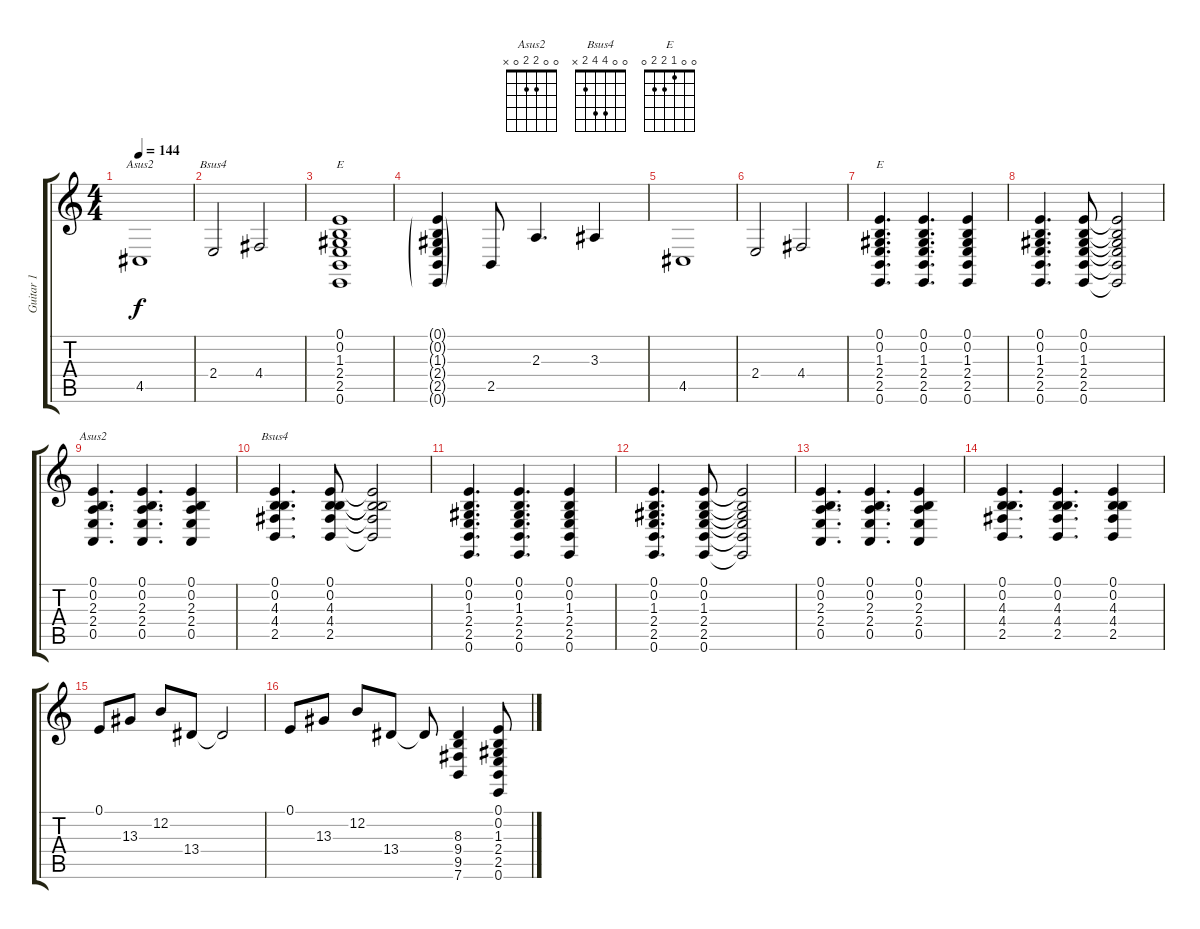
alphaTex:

\track ("Guitar 1" "Guitar 1") {instrument tenorsax}
\staff {score tabs}
\tuning (E4 B3 G3 D3 A2 E2) {hide}
\chord ("Asus2" x x x x x x)
\chord ("Bsus4" x x x x x x)
\chord ("E" x x x x x x)
\chord ("E" 0 0 1 2 2 0)
\chord ("Asus2" 0 0 2 2 0 x)
\chord ("Bsus4" 0 0 4 4 2 x)
\ts (4 4)
\tempo 144
\clef g2
\ks c
4.5.1{ch "Asus2" dy f} |
2.4.2{ch "Bsus4"} 4.4.2 |
(0.1 0.2 1.3 2.4 2.5 0.6).1{ch "E"} |
(0.1{g} 0.2{g} 1.3{g} 2.4{g} 2.5{g} 0.6{g}).4 2.5.8 2.3.4{d} 3.3.4 |
4.5.1 |
2.4.2 4.4.2 |
(0.1 0.2 1.3 2.4 2.5 0.6).4{d ch "E"} (0.1 0.2 1.3 2.4 2.5 0.6).4{d} (0.1 0.2 1.3 2.4 2.5 0.6).4 |
(0.1 0.2 1.3 2.4 2.5 0.6).4{d} (0.1 0.2 1.3 2.4 2.5 0.6).8 (0.1{t} 0.2{t} 1.3{t} 2.4{t} 2.5{t} 0.6{t}).2 |
(0.1 0.2 2.3 2.4 0.5).4{d ch "Asus2"} (0.1 0.2 2.3 2.4 0.5).4{d} (0.1 0.2 2.3 2.4 0.5).4 |
(0.1 0.2 4.3 4.4 2.5).4{d ch "Bsus4"} (0.1 0.2 4.3 4.4 2.5).8 (0.1{t} 0.2{t} 4.3{t} 4.4{t} 2.5{t}).2 |
(0.1 0.2 1.3 2.4 2.5 0.6).4{d} (0.1 0.2 1.3 2.4 2.5 0.6).4{d} (0.1 0.2 1.3 2.4 2.5 0.6).4 |
(0.1 0.2 1.3 2.4 2.5 0.6).4{d} (0.1 0.2 1.3 2.4 2.5 0.6).8 (0.1{t} 0.2{t} 1.3{t} 2.4{t} 2.5{t} 0.6{t}).2 |
(0.1 0.2 2.3 2.4 0.5).4{d} (0.1 0.2 2.3 2.4 0.5).4{d} (0.1 0.2 2.3 2.4 0.5).4 |
(0.1 0.2 4.3 4.4 2.5).4{d} (0.1 0.2 4.3 4.4 2.5).4{d} (0.1 0.2 4.3 4.4 2.5).4 |
0.1.8 13.3.8 12.2.8 13.4.8 13.4{t}.2 |
0.1.8 13.3.8 12.2.8 13.4.8 13.4{t}.8 (8.3 9.4 9.5 7.6).4 (0.1 0.2 1.3 2.4 2.5 0.6).8
